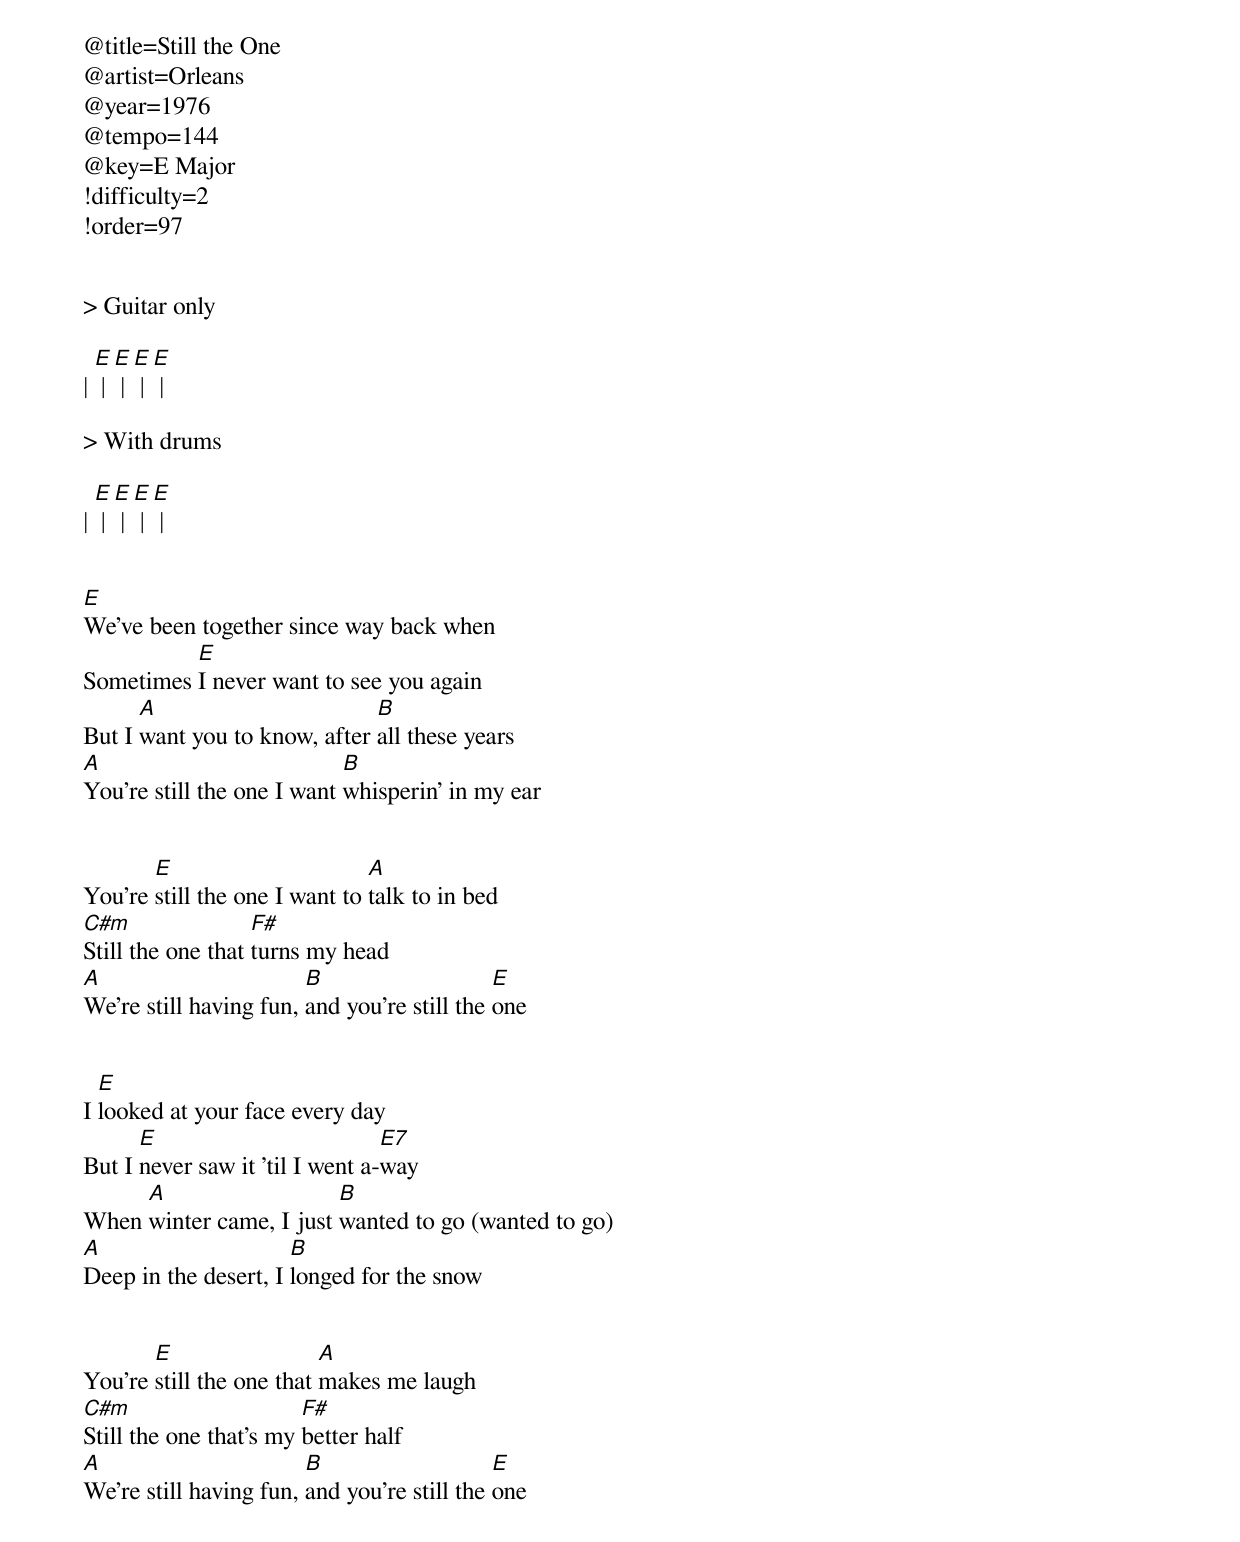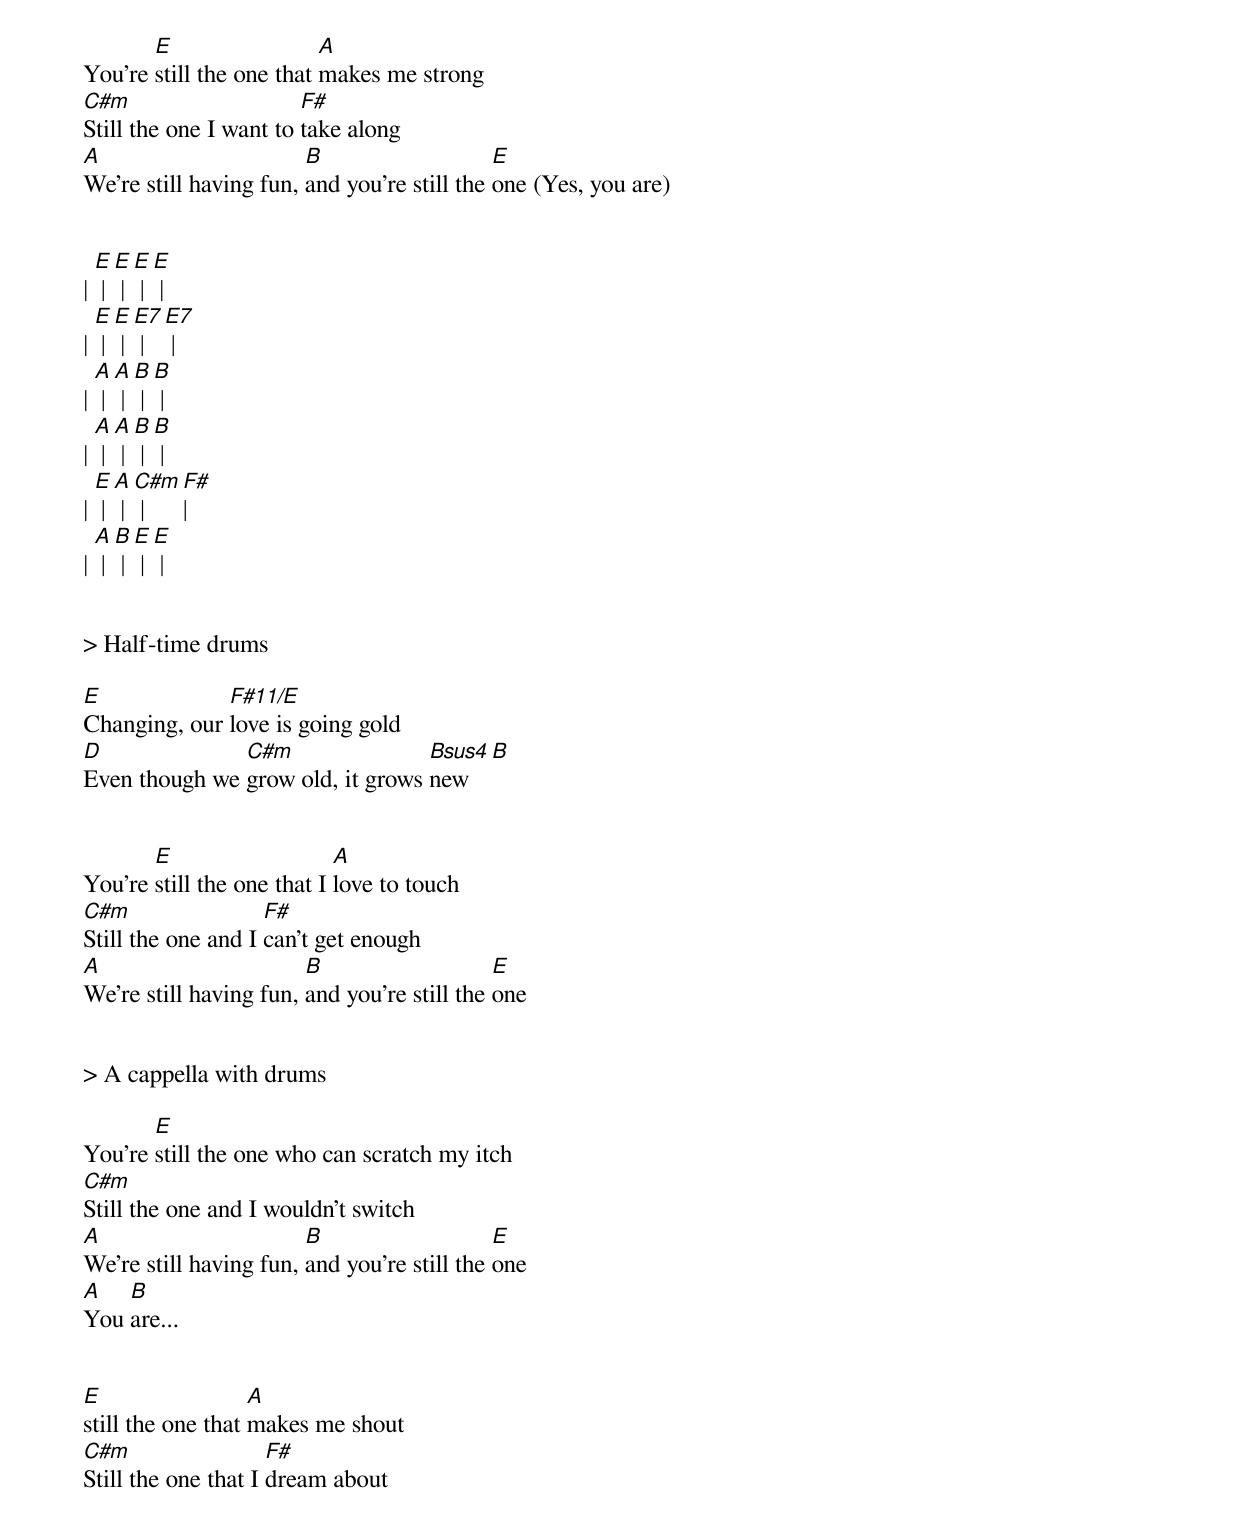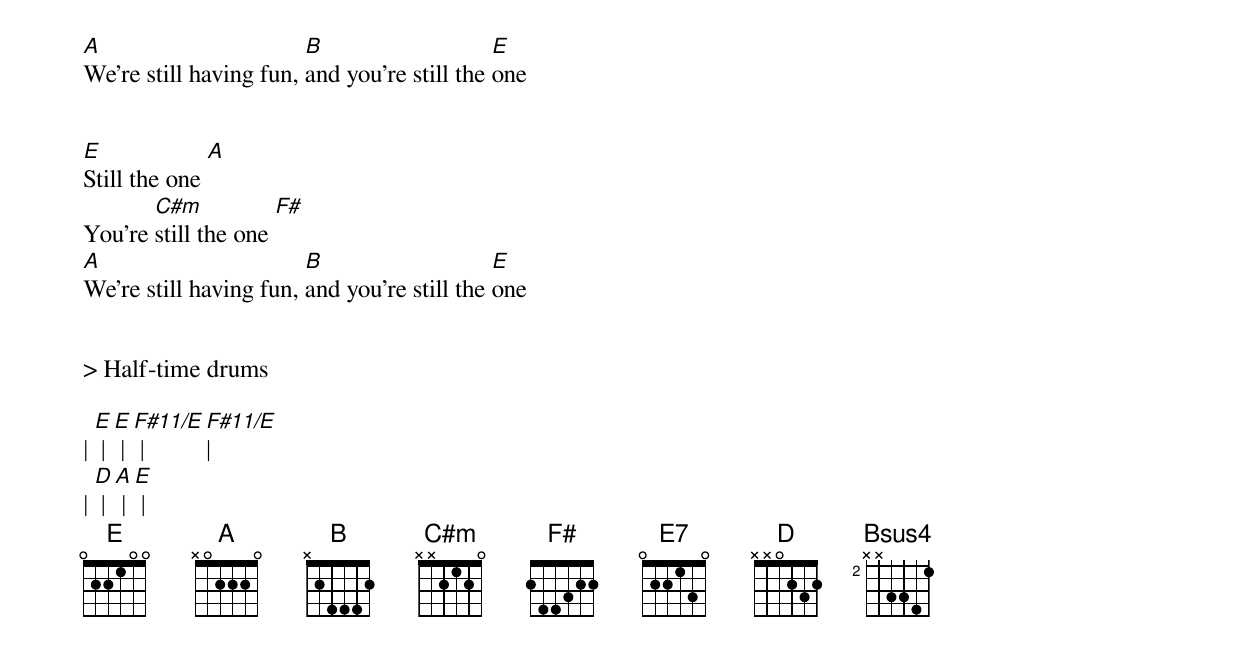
@title=Still the One
@artist=Orleans
@year=1976
@tempo=144
@key=E Major
!difficulty=2
!order=97


> Guitar only

| [E] | [E] | [E] | [E] |

> With drums

| [E] | [E] | [E] | [E] |


[E]We've been together since way back when
Sometimes [E]I never want to see you again
But I [A]want you to know, after [B]all these years
[A]You're still the one I want [B]whisperin' in my ear


You're [E]still the one I want to [A]talk to in bed
[C#m]Still the one that [F#]turns my head
[A]We're still having fun, [B]and you're still the [E]one


I [E]looked at your face every day
But I [E]never saw it 'til I went a-[E7]way
When [A]winter came, I just [B]wanted to go (wanted to go)
[A]Deep in the desert, I [B]longed for the snow


You're [E]still the one that [A]makes me laugh
[C#m]Still the one that's my [F#]better half
[A]We're still having fun, [B]and you're still the [E]one


You're [E]still the one that [A]makes me strong
[C#m]Still the one I want to [F#]take along
[A]We're still having fun, [B]and you're still the [E]one (Yes, you are)


| [E] | [E] | [E] | [E] |
| [E] | [E] | [E7] | [E7] |
| [A] | [A] | [B] | [B] |
| [A] | [A] | [B] | [B] |
| [E] | [A] | [C#m] | [F#]|
| [A] | [B] |[E] | [E] |


> Half-time drums

[E]Changing, our [F#11/E]love is going gold
[D]Even though we [C#m]grow old, it grows [Bsus4]new [B]


You're [E]still the one that I [A]love to touch
[C#m]Still the one and I [F#]can't get enough
[A]We're still having fun, [B]and you're still the [E]one


> A cappella with drums

You're [E]still the one who can scratch my itch
[C#m]Still the one and I wouldn't switch
[A]We're still having fun, [B]and you're still the [E]one
[A]You [B]are...


[E]still the one that [A]makes me shout
[C#m]Still the one that I [F#]dream about
[A]We're still having fun, [B]and you're still the [E]one


[E]Still the one [A]
You're [C#m]still the one [F#]
[A]We're still having fun, [B]and you're still the [E]one


> Half-time drums

| [E] | [E] | [F#11/E] | [F#11/E]|
| [D] | [A] | [E] |
